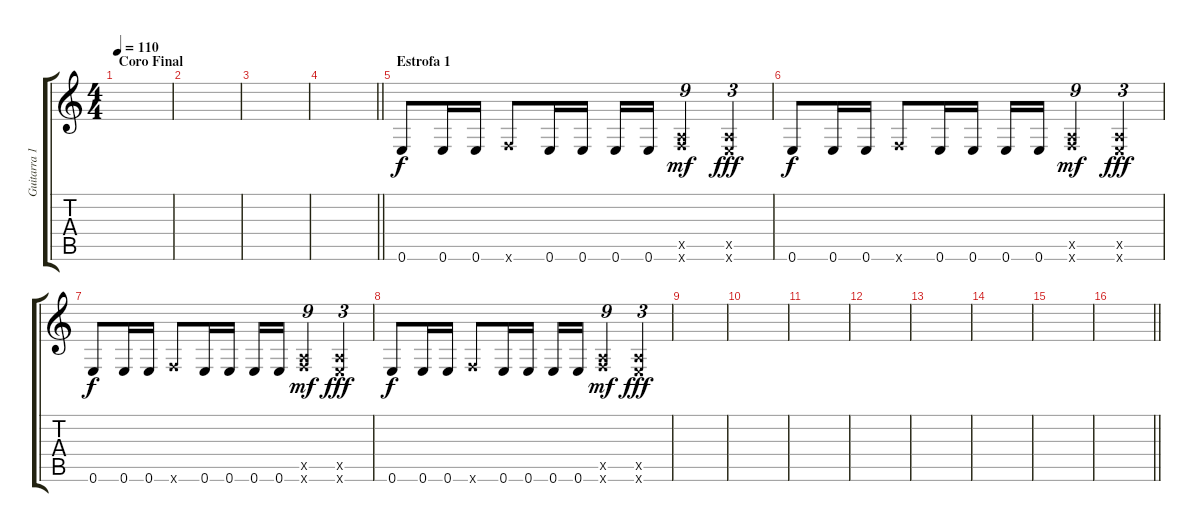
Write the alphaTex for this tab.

\track ("Guitarra 1" "Guitarra 1") {instrument electricguitarclean}
\staff {score tabs}
\tuning (E4 B3 G3 D3 A2 E2) {hide}
\ts (4 4)
\section ("" "Coro Final")
\tempo 110
\clef g2
\ks c
|
|
|
\barLineRight lightlight
|
\section ("" "Estrofa 1")
0.6.8{dy f} 0.6.16 0.6.16 1.6{x}.8 0.6.16 0.6.16 0.6.16 0.6.16 (0.5{x} 1.6{x}).4{tu (9 8) dy mf} (0.5{x} 0.6{x}).4{tu (3 2) dy fff} |
0.6.8{dy f} 0.6.16 0.6.16 1.6{x}.8 0.6.16 0.6.16 0.6.16 0.6.16 (0.5{x} 1.6{x}).4{tu (9 8) dy mf} (0.5{x} 0.6{x}).4{tu (3 2) dy fff} |
0.6.8{dy f} 0.6.16 0.6.16 1.6{x}.8 0.6.16 0.6.16 0.6.16 0.6.16 (0.5{x} 1.6{x}).4{tu (9 8) dy mf} (0.5{x} 0.6{x}).4{tu (3 2) dy fff} |
0.6.8{dy f} 0.6.16 0.6.16 1.6{x}.8 0.6.16 0.6.16 0.6.16 0.6.16 (0.5{x} 1.6{x}).4{tu (9 8) dy mf} (0.5{x} 0.6{x}).4{tu (3 2) dy fff} |
|
|
|
|
|
|
|
\barLineRight lightlight
